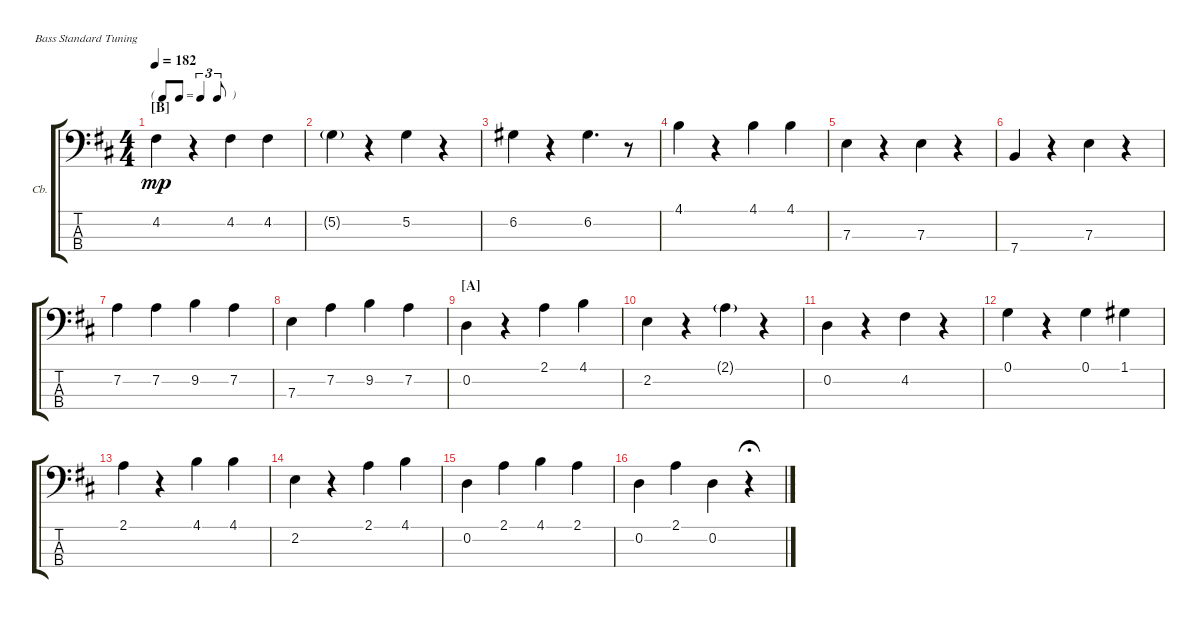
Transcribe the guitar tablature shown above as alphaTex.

\defaultSystemsLayout 4
\bracketExtendMode groupsimilarinstruments
\firstSystemTrackNameOrientation horizontal
\otherSystemsTrackNameOrientation horizontal
\track ("Contrabass" "Cb.") {multiBarRest instrument acousticbass}
\staff {score tabs}
\tuning (G2 D2 A1 E1)
\ts (4 4)
\tf triplet8th
\section ("B" "")
\tempo 182
\clef f4
\ks d
4.2.4{dy mp} r.4 4.2.4 4.2.4 |
5.2{g}.4 r.4 5.2.4 r.4 |
6.2.4 r.4 6.2.4{d} r.8 |
4.1.4 r.4 4.1.4 4.1.4 |
7.3.4 r.4 7.3.4 r.4 |
7.4.4 r.4 7.3.4 r.4 |
7.2.4 7.2.4 9.2.4 7.2.4 |
7.3.4 7.2.4 9.2.4 7.2.4 |
\section ("A" "")
0.2.4 r.4 2.1.4 4.1.4 |
2.2.4 r.4 2.1{g}.4 r.4 |
0.2.4 r.4 4.2.4 r.4 |
0.1.4 r.4 0.1.4 1.1.4 |
2.1.4 r.4 4.1.4 4.1.4 |
2.2.4 r.4 2.1.4 4.1.4 |
0.2.4 2.1.4 4.1.4 2.1.4 |
0.2.4 2.1.4 0.2.4 r.4{fermata (medium 1)}
